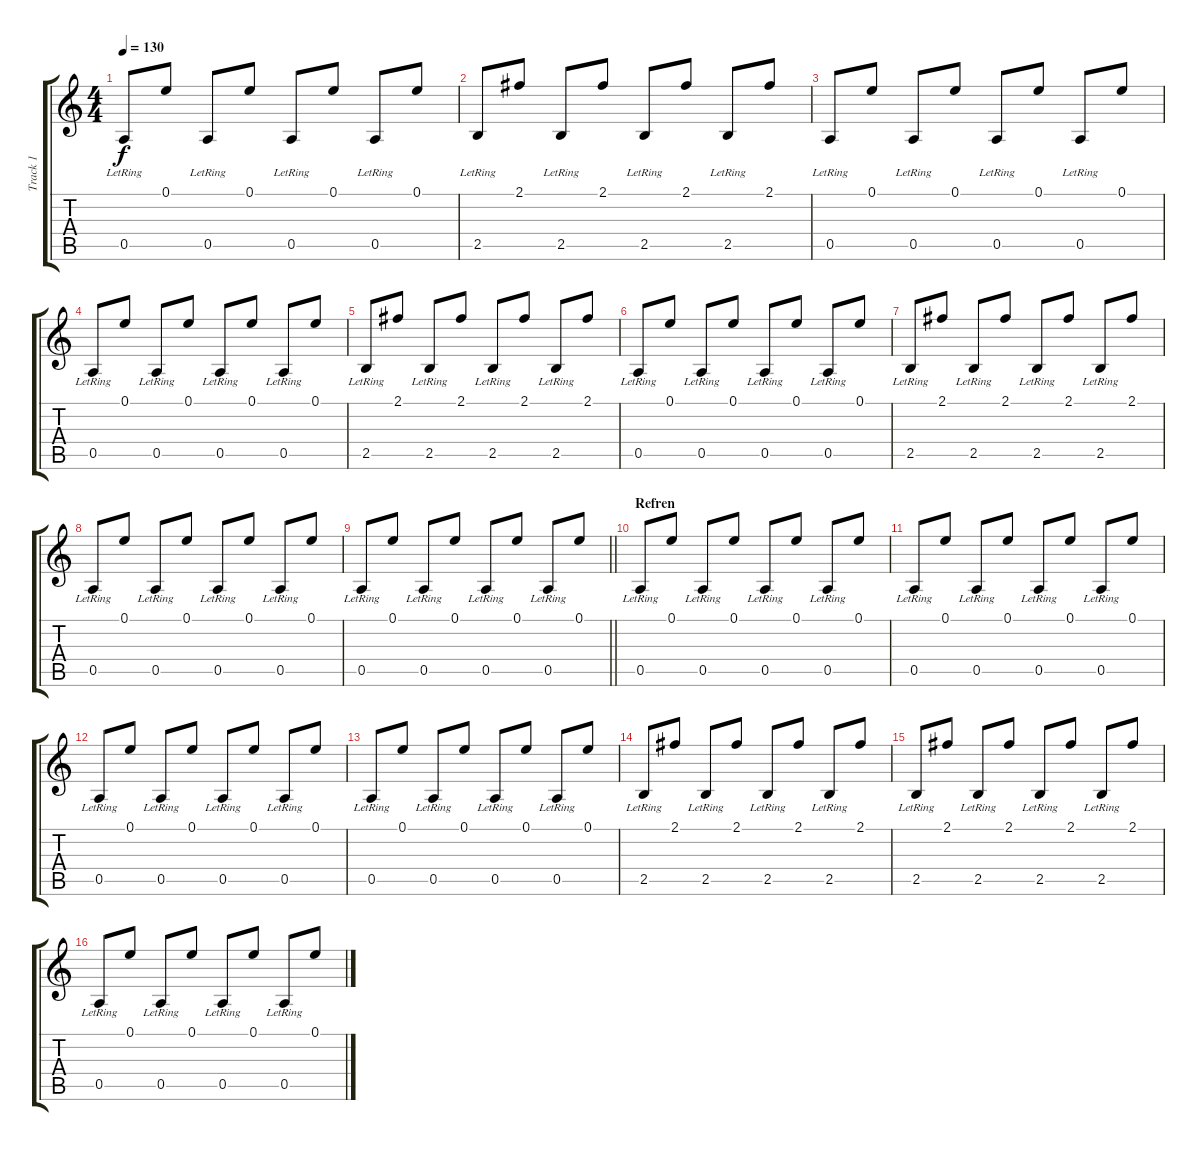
\track ("Track 1" "Track 1") {instrument acousticguitarsteel}
\staff {score tabs}
\tuning (E4 B3 G3 D3 A2 E2) {hide}
\ts (4 4)
\tempo 130
\clef g2
\ks c
0.5{lr}.8{dy f} 0.1.8 0.5{lr}.8 0.1.8 0.5{lr}.8 0.1.8 0.5{lr}.8 0.1.8 |
2.5{lr}.8 2.1.8 2.5{lr}.8 2.1.8 2.5{lr}.8 2.1.8 2.5{lr}.8 2.1.8 |
0.5{lr}.8 0.1.8 0.5{lr}.8 0.1.8 0.5{lr}.8 0.1.8 0.5{lr}.8 0.1.8 |
0.5{lr}.8 0.1.8 0.5{lr}.8 0.1.8 0.5{lr}.8 0.1.8 0.5{lr}.8 0.1.8 |
2.5{lr}.8 2.1.8 2.5{lr}.8 2.1.8 2.5{lr}.8 2.1.8 2.5{lr}.8 2.1.8 |
0.5{lr}.8 0.1.8 0.5{lr}.8 0.1.8 0.5{lr}.8 0.1.8 0.5{lr}.8 0.1.8 |
2.5{lr}.8 2.1.8 2.5{lr}.8 2.1.8 2.5{lr}.8 2.1.8 2.5{lr}.8 2.1.8 |
0.5{lr}.8 0.1.8 0.5{lr}.8 0.1.8 0.5{lr}.8 0.1.8 0.5{lr}.8 0.1.8 |
\barLineRight lightlight
0.5{lr}.8 0.1.8 0.5{lr}.8 0.1.8 0.5{lr}.8 0.1.8 0.5{lr}.8 0.1.8 |
\section ("" "Refren")
0.5{lr}.8 0.1.8 0.5{lr}.8 0.1.8 0.5{lr}.8 0.1.8 0.5{lr}.8 0.1.8 |
0.5{lr}.8 0.1.8 0.5{lr}.8 0.1.8 0.5{lr}.8 0.1.8 0.5{lr}.8 0.1.8 |
0.5{lr}.8 0.1.8 0.5{lr}.8 0.1.8 0.5{lr}.8 0.1.8 0.5{lr}.8 0.1.8 |
0.5{lr}.8 0.1.8 0.5{lr}.8 0.1.8 0.5{lr}.8 0.1.8 0.5{lr}.8 0.1.8 |
2.5{lr}.8 2.1.8 2.5{lr}.8 2.1.8 2.5{lr}.8 2.1.8 2.5{lr}.8 2.1.8 |
2.5{lr}.8 2.1.8 2.5{lr}.8 2.1.8 2.5{lr}.8 2.1.8 2.5{lr}.8 2.1.8 |
0.5{lr}.8 0.1.8 0.5{lr}.8 0.1.8 0.5{lr}.8 0.1.8 0.5{lr}.8 0.1.8
